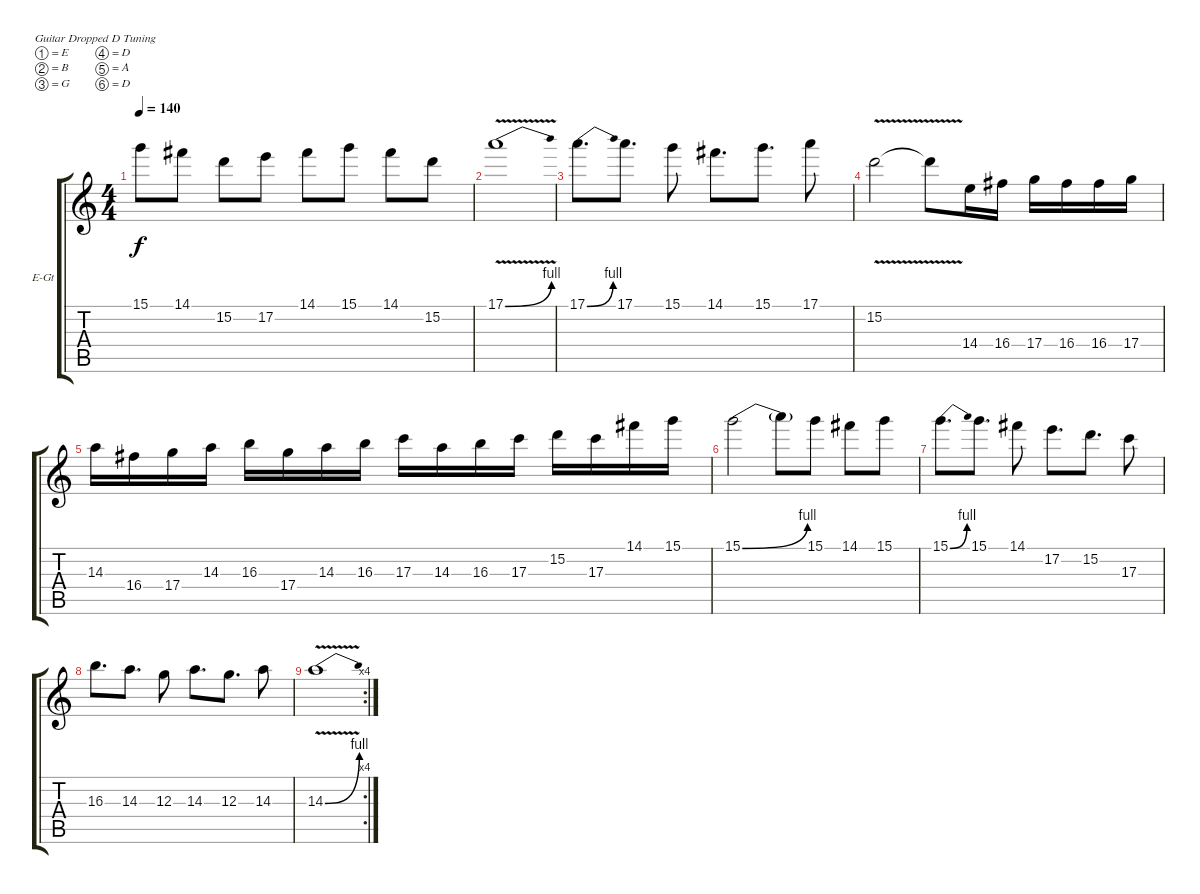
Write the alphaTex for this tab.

\defaultSystemsLayout 4
\bracketExtendMode groupsimilarinstruments
\firstSystemTrackNameOrientation horizontal
\otherSystemsTrackNameOrientation horizontal
\track ("Lead 1" "E-Gt") {instrument distortionguitar}
\staff {score tabs}
\tuning (E4 B3 G3 D3 A2 D2)
\ts (4 4)
\tempo 140
\clef g2
\ks c
15.1.8{dy f} 14.1.8 15.2.8 17.2.8 14.1.8 15.1.8 14.1.8 15.2.8 |
17.1{be (bend 0 0 3.5999999999999996 4) v}.1 |
17.1{be (bend 0 0 7.199999999999999 4)}.8{d} 17.1.8{d} 15.1.8 14.1.8{d} 15.1.8{d} 17.1.8 |
15.2{v}.2 15.2{v t}.8 14.4.16 16.4.16 17.4.16 16.4.16 16.4.16 17.4.16 |
14.3.16 16.4.16 17.4.16 14.3.16 16.3.16 17.4.16 14.3.16 16.3.16 17.3.16 14.3.16 16.3.16 17.3.16 15.2.16 17.3.16 14.1.16 15.1.16 |
15.1{be (bend 0 0 6 4)}.2 15.1{t}.8 15.1.8 14.1.8 15.1.8 |
15.1{be (bend 0 0 7.199999999999999 4)}.8{d} 15.1.8{d} 14.1.8 17.2.8{d} 15.2.8{d} 17.3.8 |
16.3.8{d} 14.3.8{d} 12.3.8 14.3.8{d} 12.3.8{d} 14.3.8 |
\rc 4
14.3{be (bend 0 0 7.199999999999999 4) v}.1
